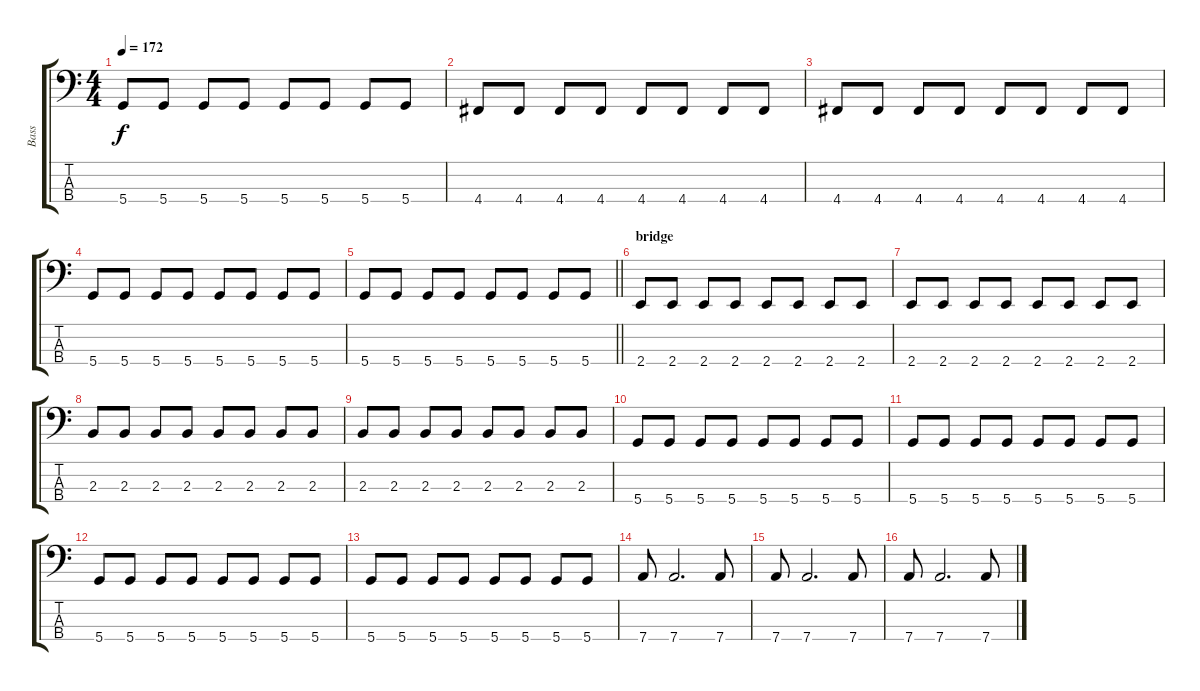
\track ("Bass" "Bass") {instrument electricbassfinger}
\staff {score tabs}
\tuning (G2 D2 A1 D1) {hide}
\ts (4 4)
\tempo 172
\clef f4
\ks c
5.4.8{dy f} 5.4.8 5.4.8 5.4.8 5.4.8 5.4.8 5.4.8 5.4.8 |
4.4.8 4.4.8 4.4.8 4.4.8 4.4.8 4.4.8 4.4.8 4.4.8 |
4.4.8 4.4.8 4.4.8 4.4.8 4.4.8 4.4.8 4.4.8 4.4.8 |
5.4.8 5.4.8 5.4.8 5.4.8 5.4.8 5.4.8 5.4.8 5.4.8 |
\barLineRight lightlight
5.4.8 5.4.8 5.4.8 5.4.8 5.4.8 5.4.8 5.4.8 5.4.8 |
\section ("" "bridge")
2.4.8 2.4.8 2.4.8 2.4.8 2.4.8 2.4.8 2.4.8 2.4.8 |
2.4.8 2.4.8 2.4.8 2.4.8 2.4.8 2.4.8 2.4.8 2.4.8 |
2.3.8 2.3.8 2.3.8 2.3.8 2.3.8 2.3.8 2.3.8 2.3.8 |
2.3.8 2.3.8 2.3.8 2.3.8 2.3.8 2.3.8 2.3.8 2.3.8 |
5.4.8 5.4.8 5.4.8 5.4.8 5.4.8 5.4.8 5.4.8 5.4.8 |
5.4.8 5.4.8 5.4.8 5.4.8 5.4.8 5.4.8 5.4.8 5.4.8 |
5.4.8 5.4.8 5.4.8 5.4.8 5.4.8 5.4.8 5.4.8 5.4.8 |
5.4.8 5.4.8 5.4.8 5.4.8 5.4.8 5.4.8 5.4.8 5.4.8 |
7.4.8 7.4.2{d} 7.4.8 |
7.4.8 7.4.2{d} 7.4.8 |
7.4.8 7.4.2{d} 7.4.8
